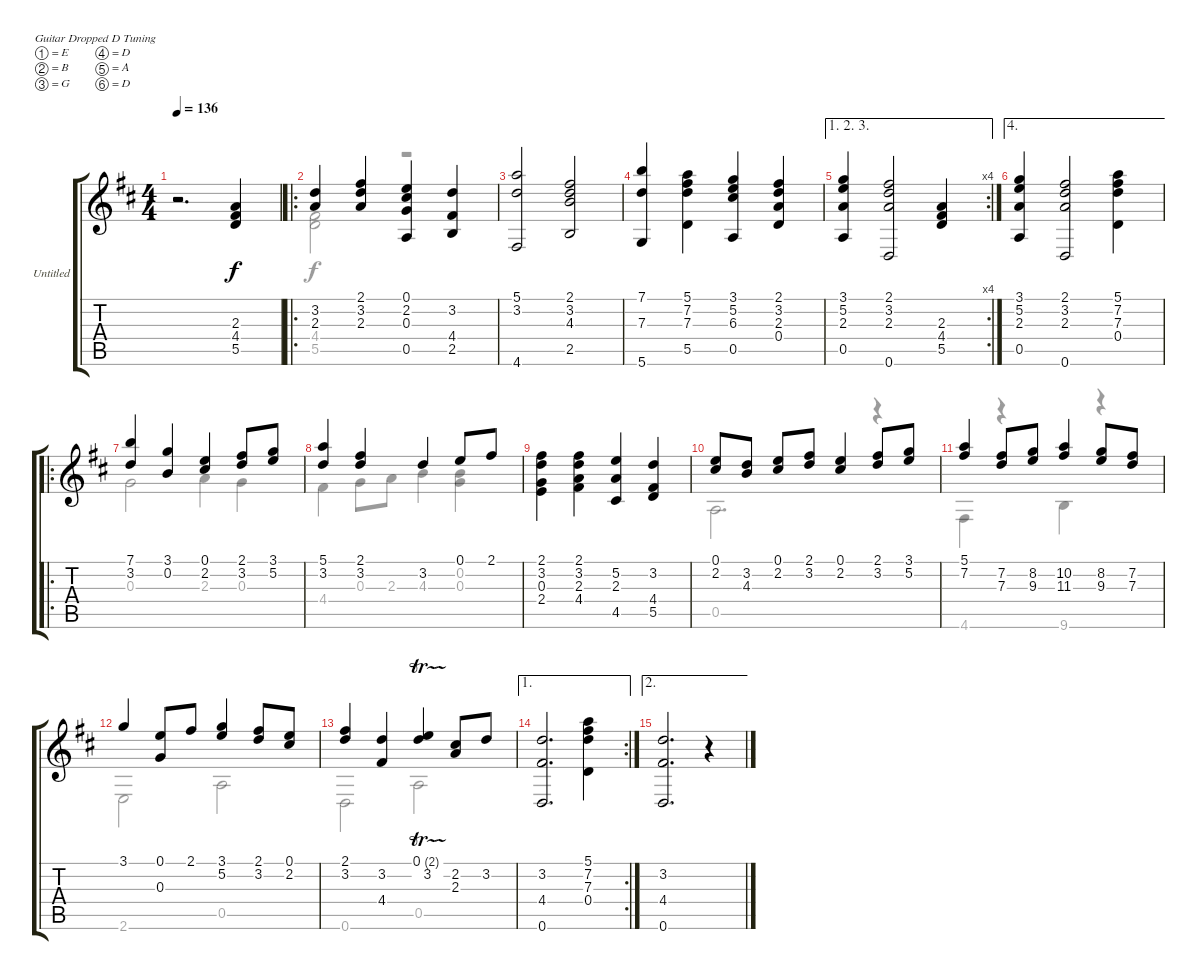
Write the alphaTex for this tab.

\bracketExtendMode groupsimilarinstruments
\firstSystemTrackNameOrientation horizontal
\otherSystemsTrackNameOrientation horizontal
\track ("Untitled" "Untitled") {instrument acousticguitarnylon}
\staff {score tabs}
\tuning (E4 B3 G3 D3 A2 D2)
\voice
\ts (4 4)
\tempo 136
\clef g2
\ks d
r.2{d dy f instrument acousticguitarnylon} (2.3 4.4 5.5).4 |
\ro
(3.2 2.3).4 (2.1 3.2 2.3).4 (0.1 2.2 0.3 0.5).4 (3.2 4.4 2.5).4 |
(5.1 3.2 4.6).2 (2.1 3.2 4.3 2.5).2 |
(7.1 7.3 5.6).4 (5.1 7.2 7.3 5.5).4 (3.1 5.2 6.3 0.5).4 (2.1 3.2 2.3 0.4).4 |
\ae (1 2 3)
\rc 4
(3.1 5.2 2.3 0.5).4 (2.1 3.2 2.3 0.6).2 (2.3 4.4 5.5).4 |
\ae 4
(3.1 5.2 2.3 0.5).4 (2.1 3.2 2.3 0.6).2 (5.1 7.2 7.3 0.4).4 |
\ro
(7.1 3.2).4 (3.1 0.2).4 (0.1 2.2).4 (2.1 3.2).8 (3.1 5.2).8 |
(5.1 3.2).4 (2.1 3.2).4 3.2.4 0.1.8 2.1.8 |
(2.1 3.2 0.3 2.4).4 (2.1 3.2 2.3 4.4).4 (5.2 2.3 4.5).4 (3.2 4.4 5.5).4 |
(0.1 2.2).8 (3.2 4.3).8 (0.1 2.2).8 (2.1 3.2).8 (0.1 2.2).4 (2.1 3.2).8 (3.1 5.2).8 |
(5.1 7.2).4 (7.2 7.3).8 (8.2 9.3).8 (10.2 11.3).4 (8.2 9.3).8 (7.2 7.3).8 |
3.1.4 (0.1 0.3).8 2.1.8 (3.1 5.2).4 (2.1 3.2).8 (0.1 2.2).8 |
(2.1 3.2).4 (3.2 4.4).4 (0.1{tr (2 16)} 3.2).4 (2.2 2.3).8 3.2.8 |
\ae 1
\rc 2
(3.2 4.4 0.6).2{d} (5.1 7.2 7.3 0.4).4 |
\ae 2
(3.2 4.4 0.6).2{d} r.4
\voice
\clef g2
\ottava regular
\simile none
\ks d
|
(4.4 5.5).2 r.2 |
|
|
|
|
0.3.2 2.3.4 0.3.4 |
4.4.4 0.3.8 2.3.8 4.3.4 (0.2 0.3).4 |
|
0.5.2{d} r.4 |
4.6.4 r.4 9.6.4 r.4 |
2.6.2 0.5.2 |
0.6.2 0.5.2 |
|
